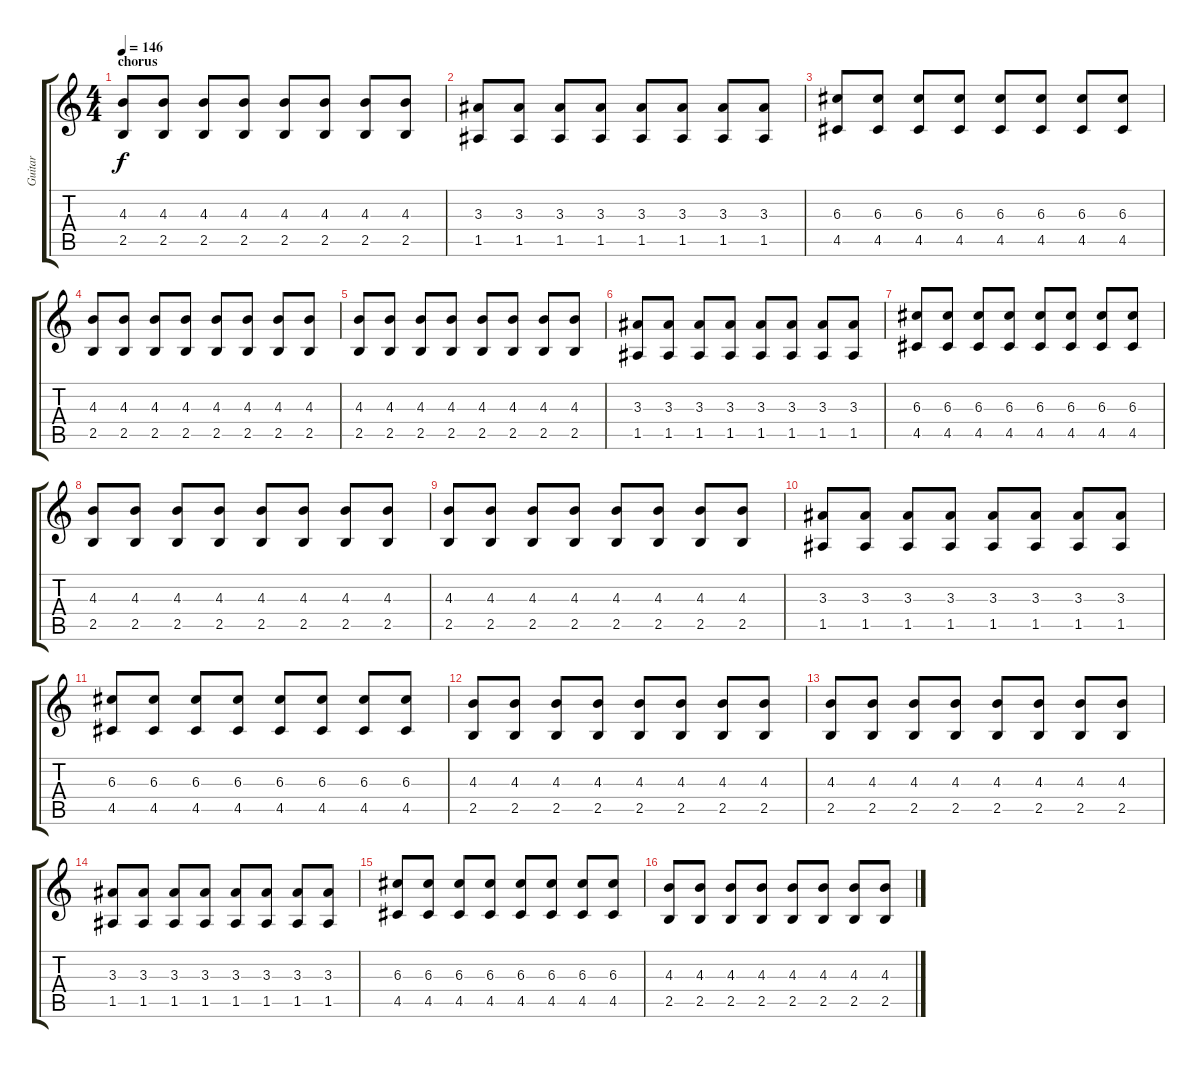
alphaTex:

\track ("Guitar" "Guitar") {instrument electricguitarclean}
\staff {score tabs}
\tuning (E4 B3 G3 D3 A2 E2) {hide}
\ts (4 4)
\section ("" "chorus")
\tempo 146
\clef g2
\ks c
(4.3 2.5).8{dy f volume 12 instrument distortionguitar} (4.3 2.5).8 (4.3 2.5).8 (4.3 2.5).8 (4.3 2.5).8 (4.3 2.5).8 (4.3 2.5).8 (4.3 2.5).8 |
(3.3 1.5).8 (3.3 1.5).8 (3.3 1.5).8 (3.3 1.5).8 (3.3 1.5).8 (3.3 1.5).8 (3.3 1.5).8 (3.3 1.5).8 |
(6.3 4.5).8 (6.3 4.5).8 (6.3 4.5).8 (6.3 4.5).8 (6.3 4.5).8 (6.3 4.5).8 (6.3 4.5).8 (6.3 4.5).8 |
(4.3 2.5).8 (4.3 2.5).8 (4.3 2.5).8 (4.3 2.5).8 (4.3 2.5).8 (4.3 2.5).8 (4.3 2.5).8 (4.3 2.5).8 |
(4.3 2.5).8 (4.3 2.5).8 (4.3 2.5).8 (4.3 2.5).8 (4.3 2.5).8 (4.3 2.5).8 (4.3 2.5).8 (4.3 2.5).8 |
(3.3 1.5).8 (3.3 1.5).8 (3.3 1.5).8 (3.3 1.5).8 (3.3 1.5).8 (3.3 1.5).8 (3.3 1.5).8 (3.3 1.5).8 |
(6.3 4.5).8 (6.3 4.5).8 (6.3 4.5).8 (6.3 4.5).8 (6.3 4.5).8 (6.3 4.5).8 (6.3 4.5).8 (6.3 4.5).8 |
(4.3 2.5).8 (4.3 2.5).8 (4.3 2.5).8 (4.3 2.5).8 (4.3 2.5).8 (4.3 2.5).8 (4.3 2.5).8 (4.3 2.5).8 |
(4.3 2.5).8 (4.3 2.5).8 (4.3 2.5).8 (4.3 2.5).8 (4.3 2.5).8 (4.3 2.5).8 (4.3 2.5).8 (4.3 2.5).8 |
(3.3 1.5).8 (3.3 1.5).8 (3.3 1.5).8 (3.3 1.5).8 (3.3 1.5).8 (3.3 1.5).8 (3.3 1.5).8 (3.3 1.5).8 |
(6.3 4.5).8 (6.3 4.5).8 (6.3 4.5).8 (6.3 4.5).8 (6.3 4.5).8 (6.3 4.5).8 (6.3 4.5).8 (6.3 4.5).8 |
(4.3 2.5).8 (4.3 2.5).8 (4.3 2.5).8 (4.3 2.5).8 (4.3 2.5).8 (4.3 2.5).8 (4.3 2.5).8 (4.3 2.5).8 |
(4.3 2.5).8 (4.3 2.5).8 (4.3 2.5).8 (4.3 2.5).8 (4.3 2.5).8 (4.3 2.5).8 (4.3 2.5).8 (4.3 2.5).8 |
(3.3 1.5).8 (3.3 1.5).8 (3.3 1.5).8 (3.3 1.5).8 (3.3 1.5).8 (3.3 1.5).8 (3.3 1.5).8 (3.3 1.5).8 |
(6.3 4.5).8 (6.3 4.5).8 (6.3 4.5).8 (6.3 4.5).8 (6.3 4.5).8 (6.3 4.5).8 (6.3 4.5).8 (6.3 4.5).8 |
(4.3 2.5).8 (4.3 2.5).8 (4.3 2.5).8 (4.3 2.5).8 (4.3 2.5).8 (4.3 2.5).8 (4.3 2.5).8 (4.3 2.5).8
